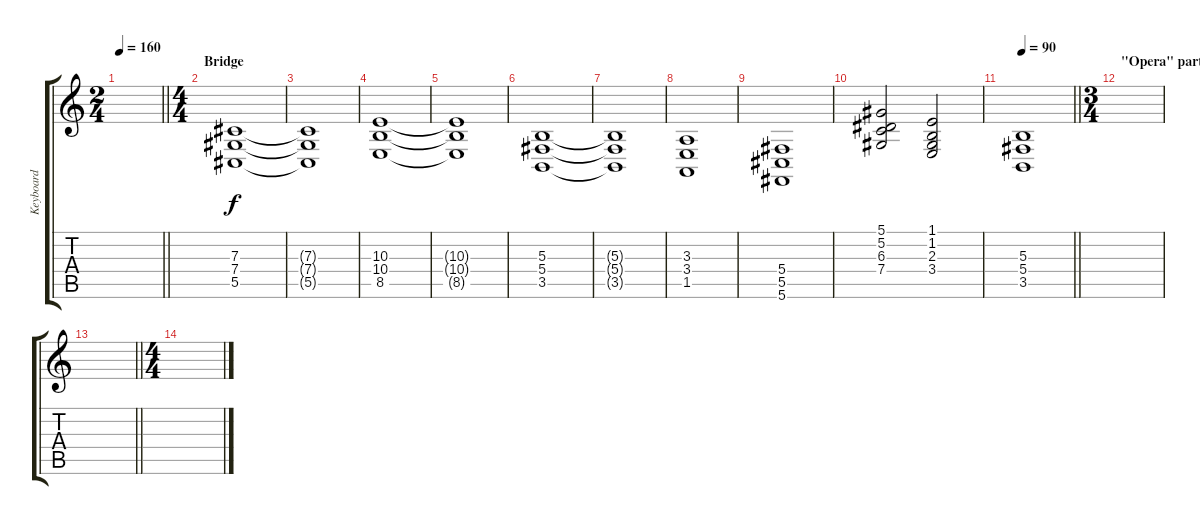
\track ("Keyboard" "Keyboard") {instrument stringensemble1}
\staff {score tabs}
\tuning (Eb4 Bb3 Gb3 Db3 Ab2 Db2) {hide}
\ts (2 4)
\tempo 160
\clef g2
\barLineRight lightlight
\ks c
|
\ts (4 4)
\section ("" "Bridge")
(7.3 7.4 5.5).1{instrument churchorgan} |
(7.3{t} 7.4{t} 5.5{t}).1 |
(10.3 10.4 8.5).1 |
(10.3{t} 10.4{t} 8.5{t}).1 |
(5.3 5.4 3.5).1 |
(5.3{t} 5.4{t} 3.5{t}).1 |
(3.3 3.4 1.5).1 |
(5.4 5.5 5.6).1 |
(5.1 5.2 6.3 7.4).2 (1.1 1.2 2.3 3.4).2 |
\tempo 90
\barLineRight lightlight
(5.3 5.4 3.5).1 |
\ts (3 4)
\section ("" "\"Opera\" part")
|
\barLineRight lightlight
|
\ts (4 4)
